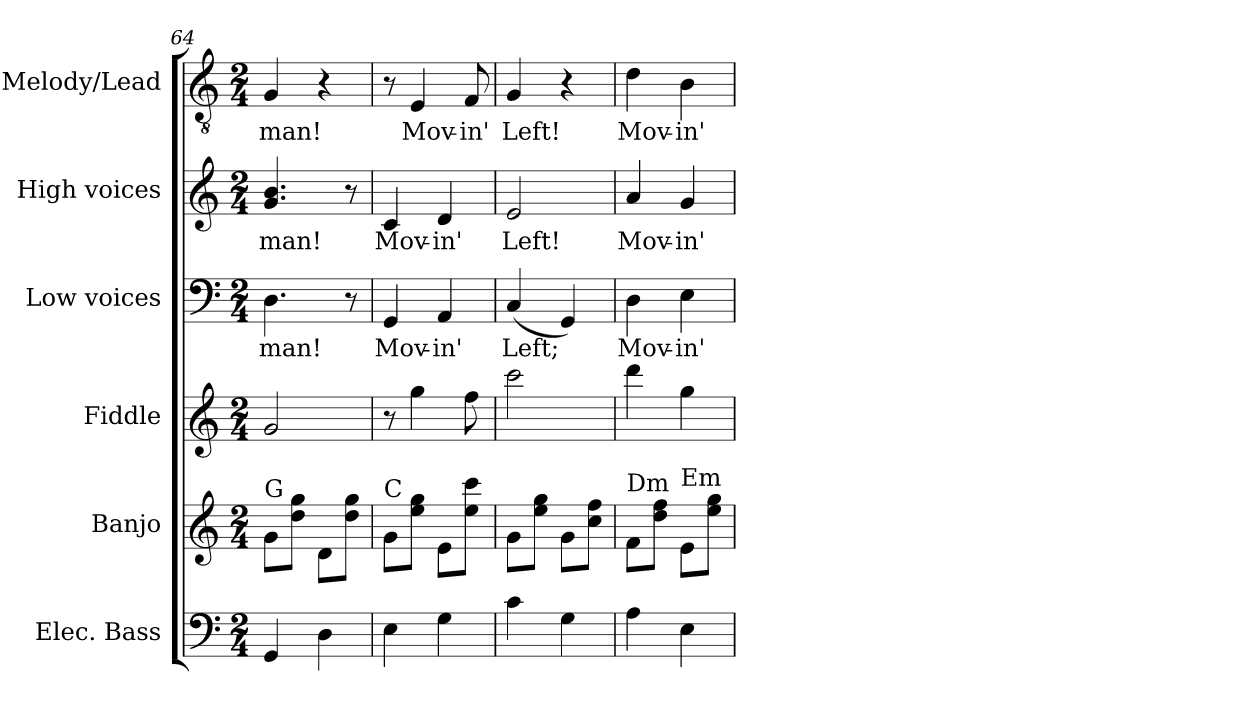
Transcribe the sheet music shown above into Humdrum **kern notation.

**kern	**kern	**kern	**kern	**text	**kern	**text	**kern	**text
*part6	*part5	*part4	*part3	*part3	*part2	*part2	*part1	*part1
*staff6	*staff5	*staff4	*staff3	*staff3	*staff2	*staff2	*staff1	*staff1
*I"Elec. Bass	*I"Banjo	*I"Fiddle	*I"Low voices	*	*I"High voices	*	*I"Melody/Lead	*
*I'E. Bass	*I'Ban.	*	*	*	*I'S.	*	*	*
*clefF4	*clefG2	*clefG2	*clefF4	*	*clefG2	*	*clefGv2	*
*ITrd7c12	*ITrd7c12	*	*	*	*	*	*ITrd7c12	*
*k[]	*k[]	*k[]	*k[]	*	*k[]	*	*k[]	*
*C:	*C:	*C:	*C:	*	*C:	*	*C:	*
*M2/4	*M2/4	*M2/4	*M2/4	*	*M2/4	*	*M2/4	*
=64	=64	=64	=64	=64	=64	=64	=64	=64
!	!	!	!	!LO:LY:b:color=#000000	!	!	!	!
!	!	!	!	!	!	!LO:LY:b:color=#000000	!	!
!	!LO:TX:a:t=G	!	!	!	!	!	!	!
!	!	!	!	!	!	!	!	!LO:LY:b:color=#000000
4GGGi/	8Gi\L	2gi/	4.Di\	man!	4.gi/ 4.bi	man!	4GGi/	man!
.	8di\ 8giJ	.	.	.	.	.	.	.
4DDi\	8Di\L	.	.	.	.	.	4r	.
.	8di\ 8giJ	.	8r	.	8r	.	.	.
!!LO:PB:g=z
=65	=65	=65	=65	=65	=65	=65	=65	=65
!	!	!	!	!LO:LY:b:color=#000000	!	!	!	!
!	!LO:TX:a:t=C	!	!	!	!	!	!	!
!	!	!	!	!	!	!LO:LY:b:color=#000000	!	!
4EEi\	8Gi\L	8r	4GGi/	Mov-	4ci/	Mov-	8r	.
!	!	!	!	!	!	!	!	!LO:LY:b:color=#000000
.	8ei\ 8giJ	4ggi\	.	.	.	.	4EEi/	Mov-
!	!	!	!	!LO:LY:b:color=#000000	!	!	!	!
!	!	!	!	!	!	!LO:LY:b:color=#000000	!	!
4GGi\	8Ei\L	.	4AAi/	-in'	4di/	-in'	.	.
!	!	!	!	!	!	!	!	!LO:LY:b:color=#000000
.	8ei\ 8cciJ	8ffi\	.	.	.	.	8FFi/	-in'
=66	=66	=66	=66	=66	=66	=66	=66	=66
!	!	!	!	!LO:LY:b:color=#000000	!	!	!	!
!	!	!	!	!	!	!LO:LY:b:color=#000000	!	!
!	!	!	!	!	!	!	!	!LO:LY:b:color=#000000
4Ci\	8Gi\L	2ccci\	(4Ci/	Left;	2ei/	Left!	4GGi/	Left!
.	8ei\ 8giJ	.	.	.	.	.	.	.
4GGi\	8Gi\L	.	4GGi/)	.	.	.	4r	.
.	8ci\ 8fiJ	.	.	.	.	.	.	.
=67	=67	=67	=67	=67	=67	=67	=67	=67
!	!	!	!	!LO:LY:b:color=#000000	!	!	!	!
!	!	!	!	!	!	!LO:LY:b:color=#000000	!	!
!	!LO:TX:a:t=Dm	!	!	!	!	!	!	!
!	!	!	!	!	!	!	!	!LO:LY:b:color=#000000
4AAi\	8Fi\L	4dddi\	4Di\	Mov-	4ai/	Mov-	4Di\	Mov-
.	8di\ 8fiJ	.	.	.	.	.	.	.
!	!	!	!	!LO:LY:b:color=#000000	!	!	!	!
!	!	!	!	!	!	!LO:LY:b:color=#000000	!	!
!	!LO:TX:a:t=Em	!	!	!	!	!	!	!
!	!	!	!	!	!	!	!	!LO:LY:b:color=#000000
4EEi\	8Ei\L	4ggi\	4Ei\	-in'	4gi/	-in'	4BBi\	-in'
.	8ei\ 8giJ	.	.	.	.	.	.	.
=	=	=	=	=	=	=	=	=
*-	*-	*-	*-	*-	*-	*-	*-	*-
